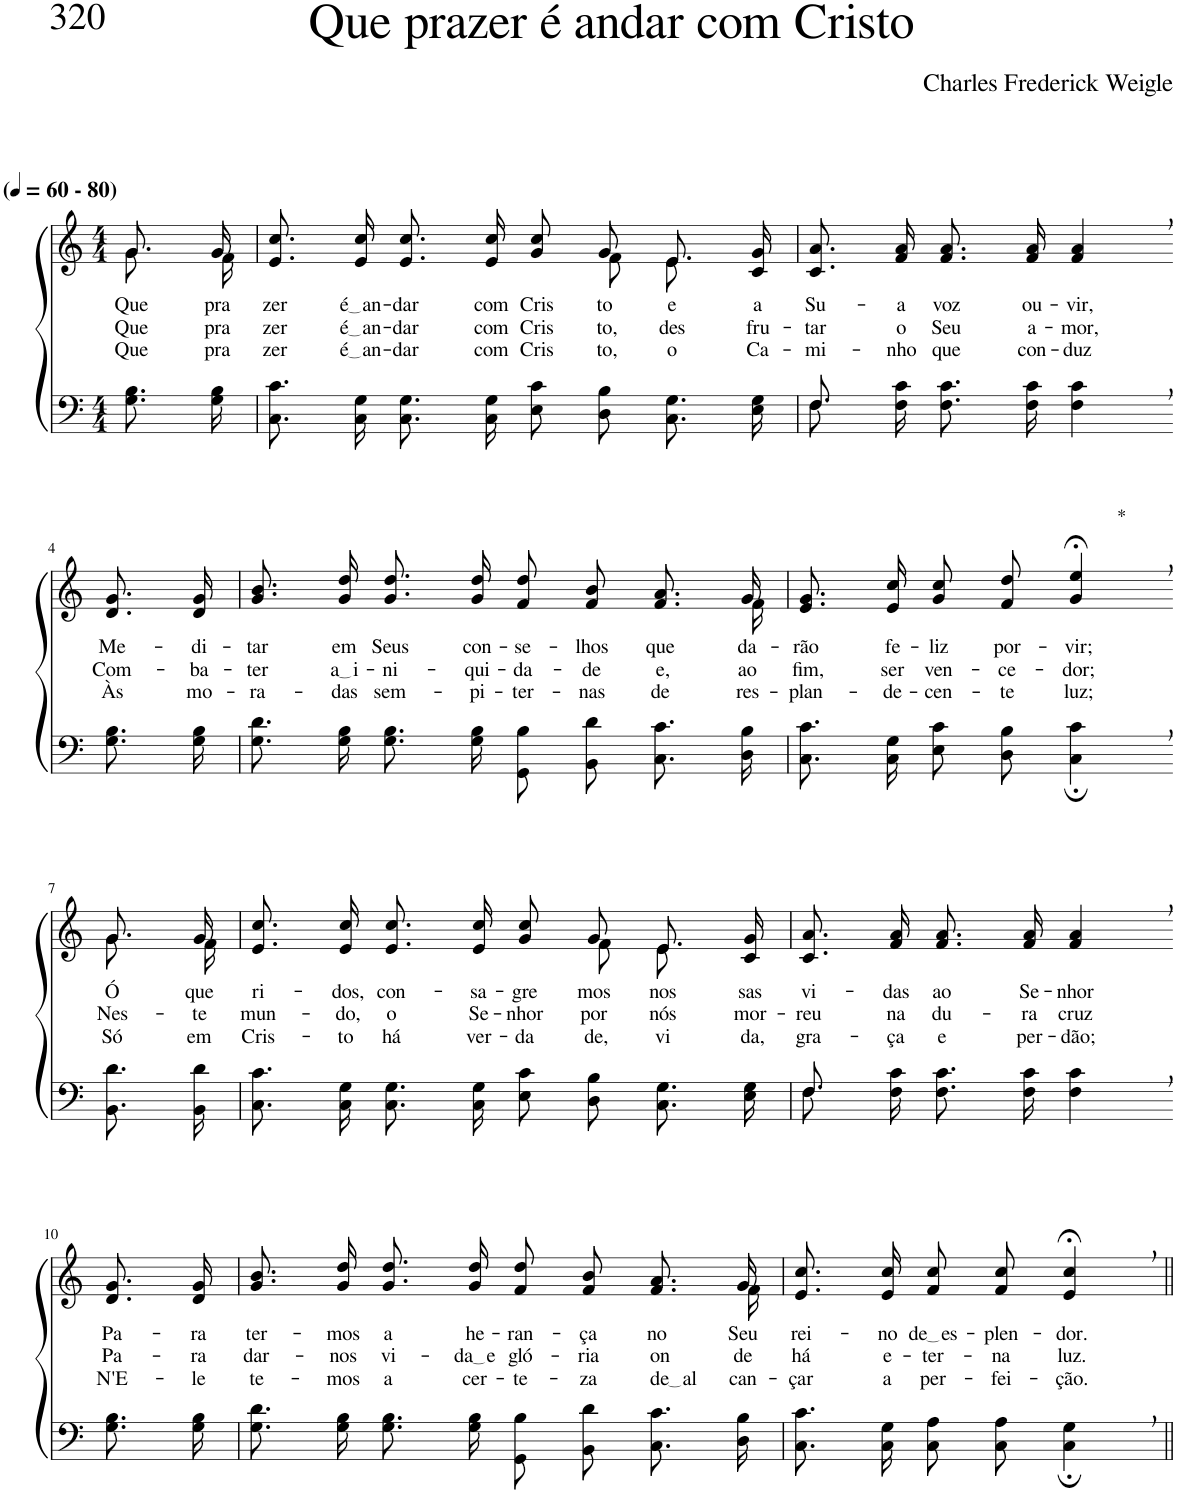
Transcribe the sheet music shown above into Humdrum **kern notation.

**kern	**kern	**text	**text	**text
*part2	*part1	*part1	*part1	*part1
*staff2	*staff1	*staff1	*staff1	*staff1
*I"Parte III e IV	*I"Parte I e II	*	*	*
*clefF4	*clefG2	*	*	*
*Trd1c2	*Trd1c2	*	*	*
*k[]	*k[]	*	*	*
*M4/4	*M4/4	*	*	*
*MM60	*MM60	*	*	*
=1	=1	=1	=1	=1
*	*^	*	*	*
!	!LO:TX:a:B:t=(	!	!	!	!
!	!LO:TX:a:B:t=- 80)	!	!	!	!
!	!	!	!LO:LY:b	!LO:LY:b	!LO:LY:b
8.G\ 8.B\L	8.g/L	8.g\L	Que	Que	Que
!	!	!	!LO:LY:b	!LO:LY:b	!LO:LY:b
16G\ 16B\Jk	16g/Jk	16f\Jk	pra-	pra-	pra-
=2	=2	=2	=2	=2	=2
!	!	!	!LO:LY:b	!LO:LY:b	!LO:LY:b
8.C\ 8.c\L	8.e/ 8.cc/L	8ryy	-zer	-zer	-zer
!	!	!	!LO:LY:b	!LO:LY:b	!LO:LY:b
*	*v	*v	*	*	*
16C\ 16G\Jk	16e/ 16cc/Jk	é an	é an	é an
!	!	!LO:LY:b	!LO:LY:b	!LO:LY:b
8.C\ 8.G\L	8.e/ 8.cc/L	-dar	-dar	-dar
!	!	!LO:LY:b	!LO:LY:b	!LO:LY:b
16C\ 16G\Jk	16e/ 16cc/Jk	com	com	com
!	!	!LO:LY:b	!LO:LY:b	!LO:LY:b
8E\ 8c\L	8g/ 8cc/L	Cris-	Cris-	Cris-
*	*^	*	*	*
!	!	!	!LO:LY:b	!LO:LY:b	!LO:LY:b
8D\ 8B\J	8g/J	8f\	-to	-to,	-to,
!	!	!	!LO:LY:b	!LO:LY:b	!LO:LY:b
8.C\ 8.G\L	8.e/L	8.e\J	e	des-	o
!	!	!	!LO:LY:b	!LO:LY:b	!LO:LY:b
16E\ 16G\Jk	16c/ 16g/Jk	16ryy	a	-fru-	Ca-
=3	=3	=3	=3	=3	=3
*^	*	*	*	*	*
!	!	!	!	!LO:LY:b	!LO:LY:b	!LO:LY:b
*	*	*v	*v	*	*	*
8.F\L	8.F/	8.c/ 8.a/L	Su-	-tar	-mi-
!	!	!	!LO:LY:b	!LO:LY:b	!LO:LY:b
16F\ 16c\Jk	2ryy	16f/ 16a/Jk	-a	o	-nho
!	!	!	!LO:LY:b	!LO:LY:b	!LO:LY:b
8.F\ 8.c\L	.	8.f/ 8.a/L	voz	Seu	que
!	!	!	!LO:LY:b	!LO:LY:b	!LO:LY:b
16F\ 16c\Jk	.	16f/ 16a/Jk	ou-	a-	con-
!	!	!	!LO:LY:b	!LO:LY:b	!LO:LY:b
4F\, 4c\,	.	4f/, 4a/,	-vir,	-mor,	-duz
.	16ryy	.	.	.	.
!!LO:LB:g=z
=4-	=4-	=4-	=4-	=4-	=4-
!	!	!	!LO:LY:b	!LO:LY:b	!LO:LY:b
*v	*v	*	*	*	*
8.G\ 8.B\L	8.d/ 8.g/L	Me-	Com-	Às
!	!	!LO:LY:b	!LO:LY:b	!LO:LY:b
16G\ 16B\Jk	16d/ 16g/Jk	-di-	-ba-	mo-
=5	=5	=5	=5	=5
!	!	!LO:LY:b	!LO:LY:b	!LO:LY:b
*	*^	*	*	*
8.G\ 8.d\L	8.g\ 8.b\L	2...ryy	-tar	-ter	-ra-
!	!	!	!LO:LY:b	!LO:LY:b	!LO:LY:b
16G\ 16B\Jk	16g\ 16dd\Jk	.	em	a i	-das
!	!	!	!LO:LY:b	!LO:LY:b	!LO:LY:b
8.G\ 8.B\L	8.g\ 8.dd\L	.	Seus	-ni-	sem-
!	!	!	!LO:LY:b	!LO:LY:b	!LO:LY:b
16G\ 16B\Jk	16g\ 16dd\Jk	.	con-	-qui-	-pi-
!	!	!	!LO:LY:b	!LO:LY:b	!LO:LY:b
8GG\ 8B\L	8f/ 8dd/L	.	-se-	-da-	-ter-
!	!	!	!LO:LY:b	!LO:LY:b	!LO:LY:b
8BB\ 8d\J	8f/ 8b/J	.	-lhos	-de	-nas
!	!	!	!LO:LY:b	!LO:LY:b	!LO:LY:b
8.C\ 8.c\L	8.f/ 8.a/L	.	que	e,	de
!	!	!	!LO:LY:b	!LO:LY:b	!LO:LY:b
16D\ 16B\Jk	16g/Jk	16f\	da-	ao	res-
=6	=6	=6	=6	=6	=6
!	!	!	!LO:LY:b	!LO:LY:b	!LO:LY:b
*	*v	*v	*	*	*
8.C\ 8.c\L	8.e/ 8.g/L	-rão	fim,	-plan-
!	!	!LO:LY:b	!LO:LY:b	!LO:LY:b
16C\ 16G\Jk	16e/ 16cc/Jk	fe-	ser	-de-
!	!	!LO:LY:b	!LO:LY:b	!LO:LY:b
8E\ 8c\L	8g\ 8cc\L	-liz	ven-	-cen-
!	!	!LO:LY:b	!LO:LY:b	!LO:LY:b
8D\ 8B\J	8f\ 8dd\J	por-	-ce-	-te
!	!LO:TX:a:t=*	!	!	!
!	!	!LO:LY:b	!LO:LY:b	!LO:LY:b
4C\;, 4c\;,	4g/;<, 4ee/;<,	-vir;	-dor;	luz;
!!LO:LB:g=z
=7-	=7-	=7-	=7-	=7-
*	*^	*	*	*
!	!	!	!LO:LY:b	!LO:LY:b	!LO:LY:b
8.BB\ 8.d\L	8.g/L	8.g\L	Ó	Nes-	Só
!	!	!	!LO:LY:b	!LO:LY:b	!LO:LY:b
16BB\ 16d\Jk	16g/Jk	16f\Jk	que-	-te	em
=8	=8	=8	=8	=8	=8
!	!	!	!LO:LY:b	!LO:LY:b	!LO:LY:b
8.C\ 8.c\L	8.e/ 8.cc/L	8ryy	-ri-	mun-	Cris-
!	!	!	!LO:LY:b	!LO:LY:b	!LO:LY:b
*	*v	*v	*	*	*
16C\ 16G\Jk	16e/ 16cc/Jk	-dos,	-do,	-to
!	!	!LO:LY:b	!LO:LY:b	!LO:LY:b
8.C\ 8.G\L	8.e/ 8.cc/L	con-	o	há
!	!	!LO:LY:b	!LO:LY:b	!LO:LY:b
16C\ 16G\Jk	16e/ 16cc/Jk	-sa-	Se-	ver-
!	!	!LO:LY:b	!LO:LY:b	!LO:LY:b
8E\ 8c\L	8g/ 8cc/L	-gre-	-nhor	-da-
*	*^	*	*	*
!	!	!	!LO:LY:b	!LO:LY:b	!LO:LY:b
8D\ 8B\J	8g/J	8f\	-mos	por	-de,
!	!	!	!LO:LY:b	!LO:LY:b	!LO:LY:b
8.C\ 8.G\L	8.e/L	8.e\J	nos-	nós	vi-
!	!	!	!LO:LY:b	!LO:LY:b	!LO:LY:b
16E\ 16G\Jk	16c/ 16g/Jk	16ryy	-sas	mor-	-da,
=9	=9	=9	=9	=9	=9
*^	*	*	*	*	*
!	!	!	!	!LO:LY:b	!LO:LY:b	!LO:LY:b
*	*	*v	*v	*	*	*
8.F\L	8.F/	8.c/ 8.a/L	vi-	-reu	gra-
!	!	!	!LO:LY:b	!LO:LY:b	!LO:LY:b
16F\ 16c\Jk	2ryy	16f/ 16a/Jk	-das	na	-ça
!	!	!	!LO:LY:b	!LO:LY:b	!LO:LY:b
8.F\ 8.c\L	.	8.f/ 8.a/L	ao	du-	e
!	!	!	!LO:LY:b	!LO:LY:b	!LO:LY:b
16F\ 16c\Jk	.	16f/ 16a/Jk	Se-	-ra	per-
!	!	!	!LO:LY:b	!LO:LY:b	!LO:LY:b
4F\, 4c\,	.	4f/, 4a/,	-nhor	cruz	-dão;
.	16ryy	.	.	.	.
!!LO:LB:g=z
=10-	=10-	=10-	=10-	=10-	=10-
!	!	!	!LO:LY:b	!LO:LY:b	!LO:LY:b
*v	*v	*	*	*	*
8.G\ 8.B\L	8.d/ 8.g/L	Pa-	Pa-	N'E-
!	!	!LO:LY:b	!LO:LY:b	!LO:LY:b
16G\ 16B\Jk	16d/ 16g/Jk	-ra	-ra	-le
=11	=11	=11	=11	=11
!	!	!LO:LY:b	!LO:LY:b	!LO:LY:b
*	*^	*	*	*
8.G\ 8.d\L	8.g\ 8.b\L	2...ryy	ter-	dar-	te-
!	!	!	!LO:LY:b	!LO:LY:b	!LO:LY:b
16G\ 16B\Jk	16g\ 16dd\Jk	.	-mos	-nos	-mos
!	!	!	!LO:LY:b	!LO:LY:b	!LO:LY:b
8.G\ 8.B\L	8.g\ 8.dd\L	.	a	vi-	a
!	!	!	!LO:LY:b	!LO:LY:b	!LO:LY:b
16G\ 16B\Jk	16g\ 16dd\Jk	.	he-	da e	cer-
!	!	!	!LO:LY:b	!LO:LY:b	!LO:LY:b
8GG\ 8B\L	8f/ 8dd/L	.	-ran-	gló-	-te-
!	!	!	!LO:LY:b	!LO:LY:b	!LO:LY:b
8BB\ 8d\J	8f/ 8b/J	.	-ça	-ria	-za
!	!	!	!LO:LY:b	!LO:LY:b	!LO:LY:b
8.C\ 8.c\L	8.f/ 8.a/L	.	no	on-	de al
!	!	!	!LO:LY:b	!LO:LY:b	!LO:LY:b
16D\ 16B\Jk	16g/Jk	16f\	Seu	-de	-can-
=12	=12	=12	=12	=12	=12
!	!	!	!LO:LY:b	!LO:LY:b	!LO:LY:b
*	*v	*v	*	*	*
8.C\ 8.c\L	8.e/ 8.cc/L	rei-	há	çar
!	!	!LO:LY:b	!LO:LY:b	!LO:LY:b
16C\ 16G\Jk	16e/ 16cc/Jk	-no	e-	a
!	!	!LO:LY:b	!LO:LY:b	!LO:LY:b
8C\ 8A\L	8f/ 8cc/L	de es	-ter-	per-
!	!	!LO:LY:b	!LO:LY:b	!LO:LY:b
8C\ 8A\J	8f/ 8cc/J	-plen-	-na	-fei-
!	!	!LO:LY:b	!LO:LY:b	!LO:LY:b
4C\;, 4G\;,	4e/;<, 4cc/;<,	-dor.	luz.	-ção.
=||	=||	=||	=||	=||
*-	*-	*-	*-	*-
